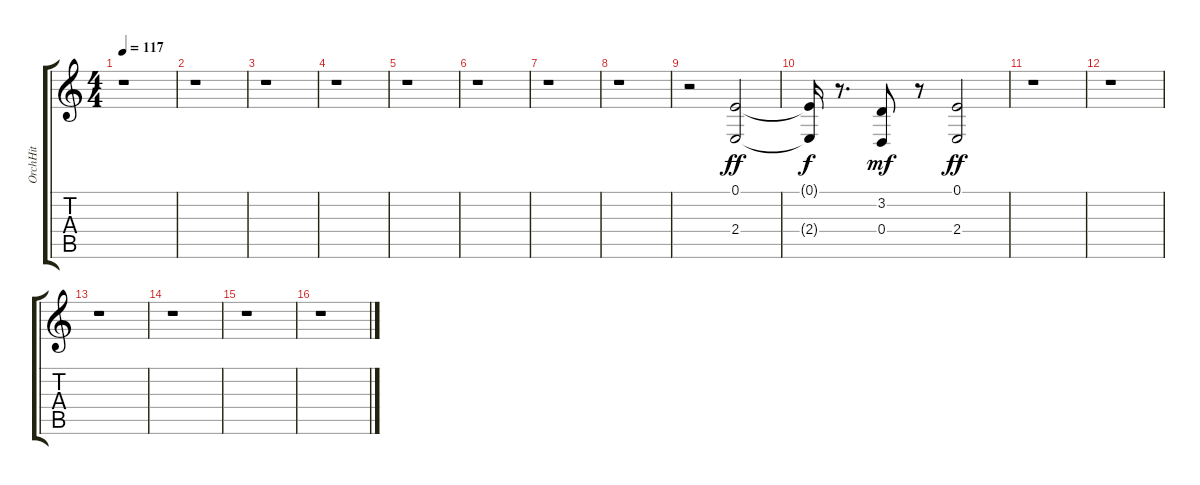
\track ("OrchHit" "OrchHit") {instrument orchestrahit}
\staff {score tabs}
\tuning (E4 B3 G3 D3 A2 E2) {hide}
\ts (4 4)
\tempo 117
\clef g2
\ks c
r.1{dy ff} |
r.1 |
r.1 |
r.1 |
r.1 |
r.1 |
r.1 |
r.1 |
r.2 (0.1 2.4).2 |
(0.1{t} 2.4{t}).16{dy f} r.8{d} (3.2 0.4).8{dy mf} r.8 (0.1 2.4).2{dy ff} |
r.1 |
r.1 |
r.1 |
r.1 |
r.1 |
r.1
